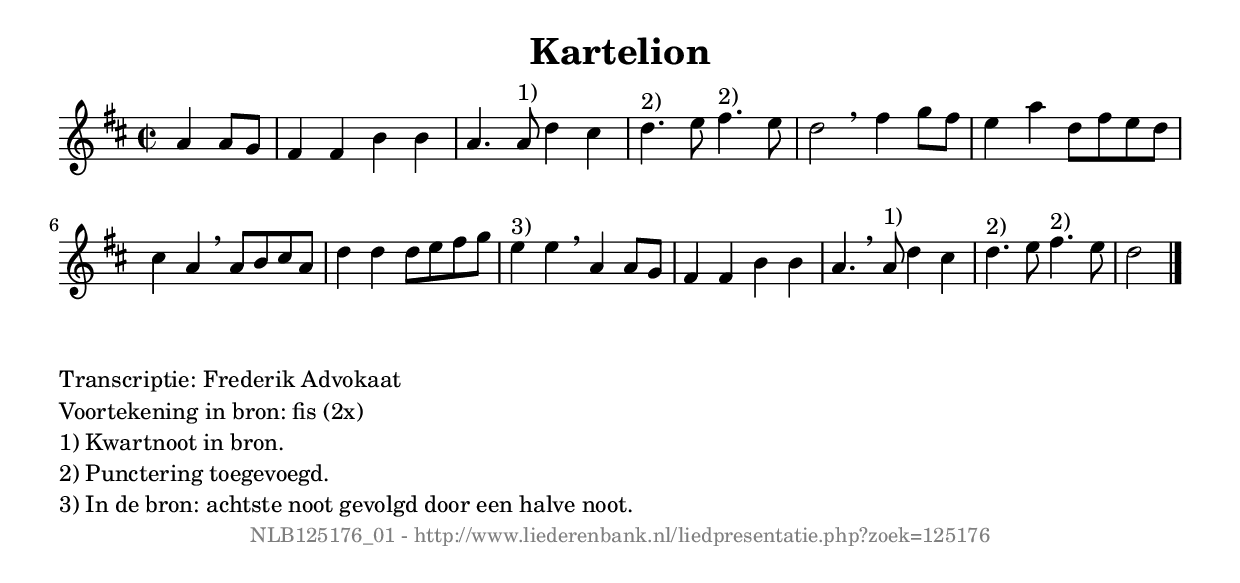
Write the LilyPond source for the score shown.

%
% produced by wce2krn 1.64 (7 June 2014)
%
\version"2.16"
#(append! paper-alist '(("long" . (cons (* 210 mm) (* 2000 mm)))))
#(set-default-paper-size "long")
sb = {\breathe}
mBreak = {\breathe }
bBreak = {\breathe }
x = {\once\override NoteHead #'style = #'cross }
gl=\glissando
itime={\override Staff.TimeSignature #'stencil = ##f }
ficta = {\once\set suggestAccidentals = ##t}
fine = {\once\override Score.RehearsalMark #'self-alignment-X = #1 \mark \markup {\italic{Fine}}}
dc = {\once\override Score.RehearsalMark #'self-alignment-X = #1 \mark \markup {\italic{D.C.}}}
dcf = {\once\override Score.RehearsalMark #'self-alignment-X = #1 \mark \markup {\italic{D.C. al Fine}}}
dcc = {\once\override Score.RehearsalMark #'self-alignment-X = #1 \mark \markup {\italic{D.C. al Coda}}}
ds = {\once\override Score.RehearsalMark #'self-alignment-X = #1 \mark \markup {\italic{D.S.}}}
dsf = {\once\override Score.RehearsalMark #'self-alignment-X = #1 \mark \markup {\italic{D.S. al Fine}}}
dsc = {\once\override Score.RehearsalMark #'self-alignment-X = #1 \mark \markup {\italic{D.S. al Coda}}}
pv = {\set Score.repeatCommands = #'((volta "1"))}
sv = {\set Score.repeatCommands = #'((volta "2"))}
tv = {\set Score.repeatCommands = #'((volta "3"))}
qv = {\set Score.repeatCommands = #'((volta "4"))}
xv = {\set Score.repeatCommands = #'((volta #f))}
\header{ tagline = ""
title = "Kartelion"
}
\score {{
\key d \major
\relative g'
{
\set melismaBusyProperties = #'()
\partial 32*16
\time 2/2
\tempo 4=120
\override Score.MetronomeMark #'transparent = ##t
\override Score.RehearsalMark #'break-visibility = #(vector #t #t #f)
a4 a8 g | fis4 fis b b a4. a8^"1)" d4 cis d4.^"2)" e8 fis4.^"2)" e8 d2 \bar ":|" \bBreak
fis4 g8 fis | e4 a d,8 fis e d cis4 a \sb a8 b cis a d4 d d8 e fis g e4^"3)" e4 \mBreak
a,4 a8 g fis4 fis b b a4. \sb a8^"1)" d4 cis d4.^"2)" e8 fis4.^"2)" e8 d2 \bar "|."
 }}
 \midi { }
 \layout {
            indent = 0.0\cm
}
}
\markup { \wordwrap-string #" 
Transcriptie: Frederik Advokaat

Voortekening in bron: fis (2x)

1) Kwartnoot in bron.

2) Punctering toegevoegd.

3) In de bron: achtste noot gevolgd door een halve noot.
"}
\markup { \vspace #0 } \markup { \with-color #grey \fill-line { \center-column { \smaller "NLB125176_01 - http://www.liederenbank.nl/liedpresentatie.php?zoek=125176" } } }
